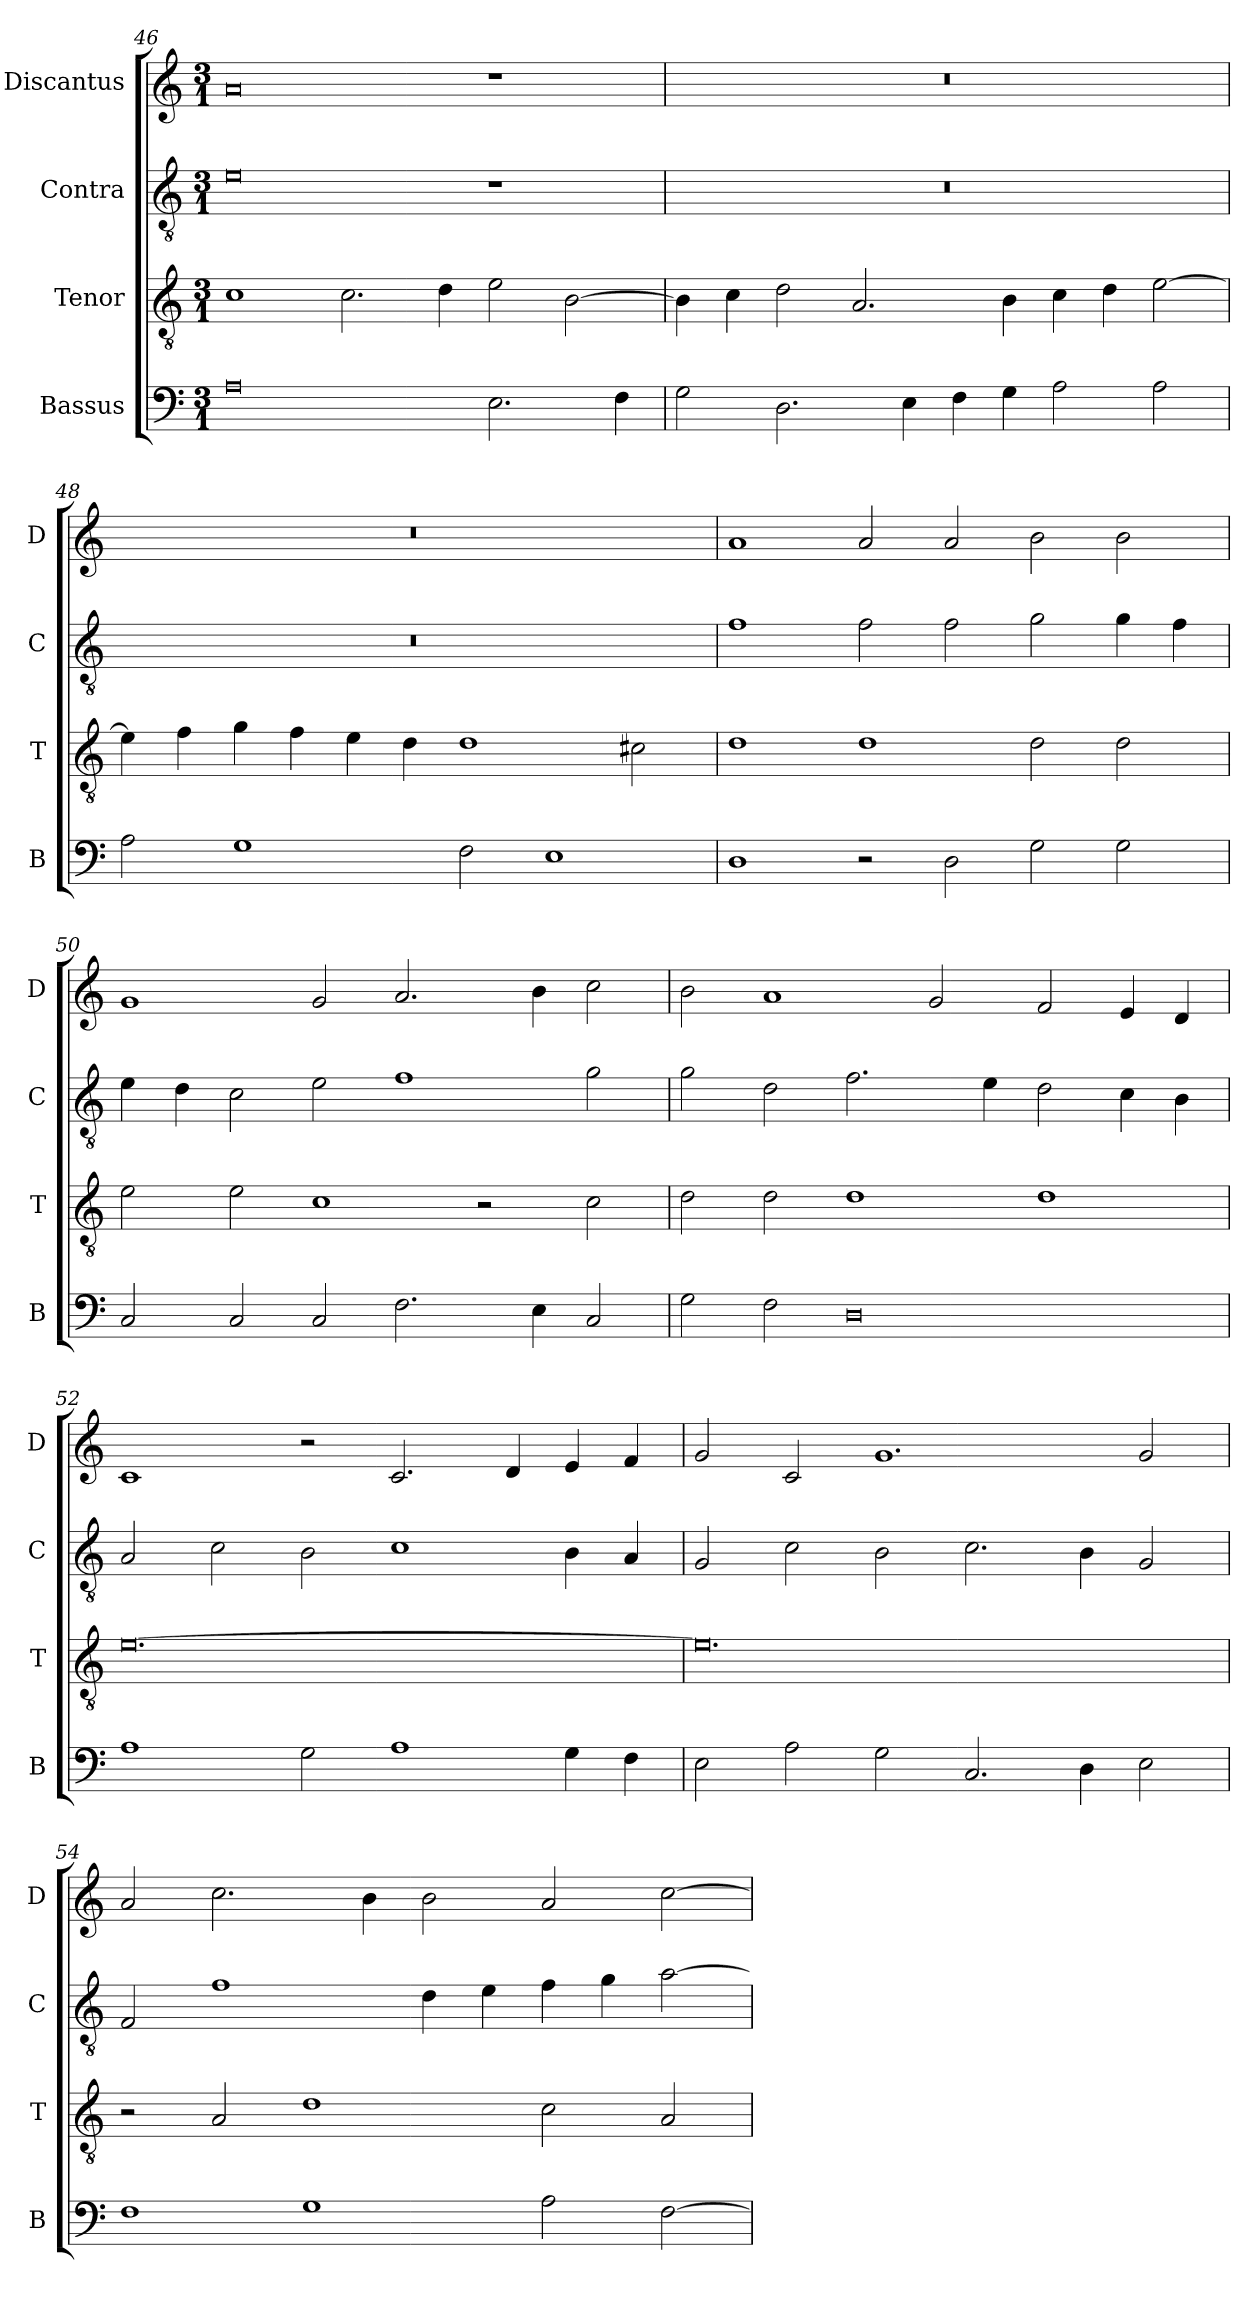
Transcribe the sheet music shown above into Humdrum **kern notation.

**kern	**kern	**kern	**kern
*part4	*part3	*part2	*part1
*staff4	*staff3	*staff2	*staff1
*I"Bassus	*I"Tenor	*I"Contra	*I"Discantus
*I'B	*I'T	*I'C	*I'D
*clefF4	*clefGv2	*clefGv2	*clefG2
*k[]	*k[]	*k[]	*k[]
*M3/1	*M3/1	*M3/1	*M3/1
=46	=46	=46	=46
0A	1c	0e	0a
.	2.c\	.	.
.	4d\	.	.
2.E\	2e\	1r	1r
.	[2B\	.	.
4F\	.	.	.
=47	=47	=47	=47
2G\	4B\]	0.r	0.r
.	4c\	.	.
2.D\	2d\	.	.
.	2.A/	.	.
4E\	.	.	.
4F\	.	.	.
4G\	4B\	.	.
2A\	4c\	.	.
.	4d\	.	.
2A\	[2e\	.	.
=48	=48	=48	=48
2A\	4e\]	0.r	0.r
.	4f\	.	.
1G	4g\	.	.
.	4f\	.	.
.	4e\	.	.
.	4d\	.	.
2F\	1d	.	.
1E	.	.	.
.	2c#X\	.	.
=49	=49	=49	=49
1D	1d	1f	1a
2r	1d	2f\	2a/
2D\	.	2f\	2a/
2G\	2d\	2g\	2b\
2G\	2d\	4g\	2b\
.	.	4f\	.
=50	=50	=50	=50
2C/	2e\	4e\	1g
.	.	4d\	.
2C/	2e\	2c\	.
2C/	1c	2e\	2g/
2.F\	.	1f	2.a/
.	2r	.	.
4E\	.	.	4b\
2C/	2c\	2g\	2cc\
=51	=51	=51	=51
2G\	2d\	2g\	2b\
2F\	2d\	2d\	1a
0D	1d	2.f\	.
.	.	.	2g/
.	.	4e\	.
.	1d	2d\	2f/
.	.	4c\	4e/
.	.	4B\	4d/
=52	=52	=52	=52
1A	[0.e	2A/	1c
.	.	2c\	.
2G\	.	2B\	2r
1A	.	1c	2.c/
.	.	.	4d/
4G\	.	4B\	4e/
4F\	.	4A/	4f/
=53	=53	=53	=53
2E\	0.e]	2G/	2g/
2A\	.	2c\	2c/
2G\	.	2B\	1.g
2.C/	.	2.c\	.
4D\	.	4B\	.
2E\	.	2G/	2g/
=54	=54	=54	=54
1F	2r	2F/	2a/
.	2A/	1f	2.cc\
1G	1d	.	.
.	.	.	4b\
.	.	4d\	2b\
.	.	4e\	.
2A\	2c\	4f\	2a/
.	.	4g\	.
[2F\	2A/	[2a\	[2cc\
=	=	=	=
*-	*-	*-	*-
